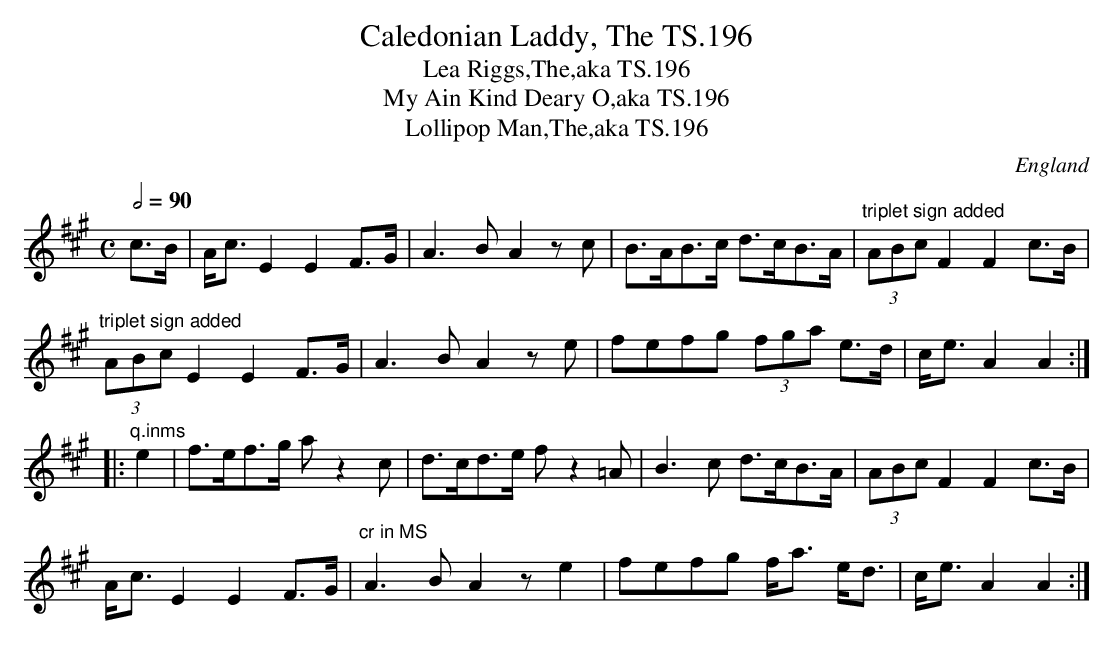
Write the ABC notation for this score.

X:1
T:Caledonian Laddy, The TS.196
T:Lea Riggs,The,aka TS.196
T:My Ain Kind Deary O,aka TS.196
T:Lollipop Man,The,aka TS.196
M:C
L:1/8
Q:1/2=90
O:England
K:A major
c>B|A<cE2E2F>G|A3BA2zc|B>AB>c d>cB>A|"triplet sign added"(3ABc F2F2c>B|!
"triplet sign added"(3ABc E2E2F>G|A3BA2ze|fefg (3fga e>d|c<eA2A2:|!
|:"q.inms"e2|f>ef>g az2c|d>cd>e fz2=A|B3c d>cB>A|(3ABc F2F2 c>B|!
A<cE2E2F>G|"^cr in MS"A3BA2ze2|fefg f<a e<d|c<eA2A2:|]
